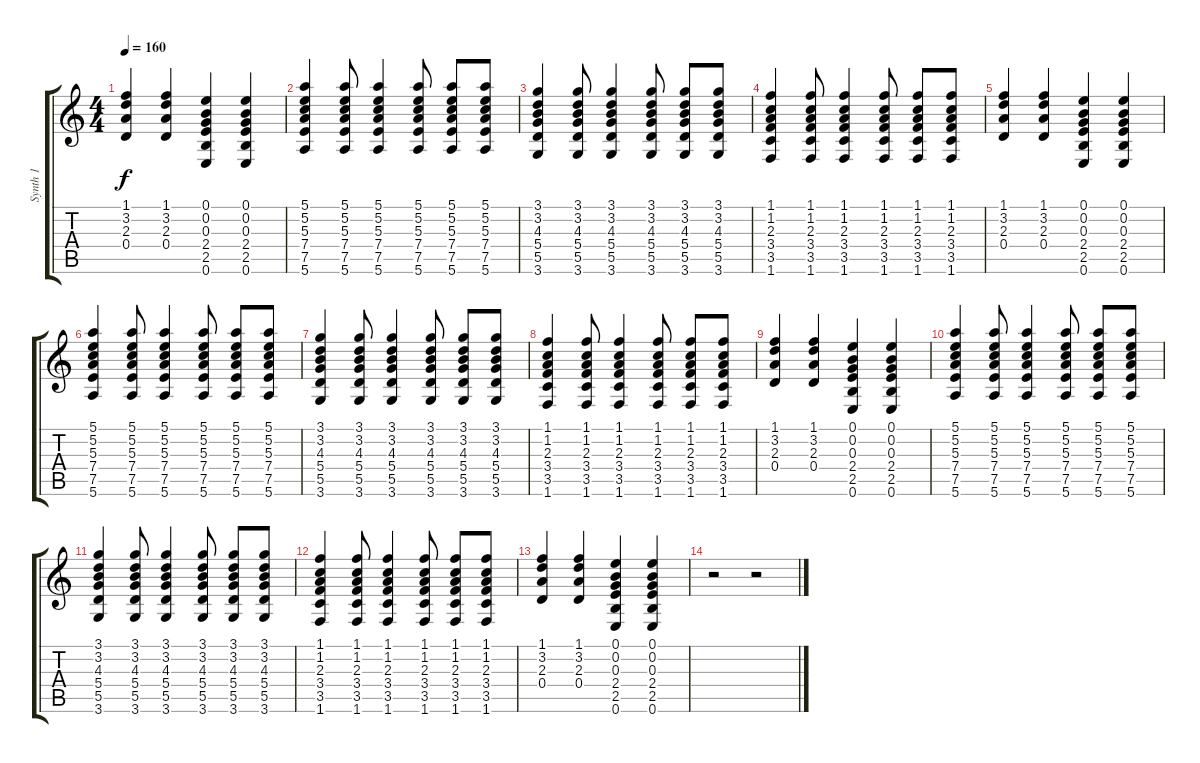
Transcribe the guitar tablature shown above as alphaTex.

\track ("Synth 1" "Synth 1") {instrument acousticguitarsteel}
\staff {score tabs}
\tuning (E4 B3 G3 D3 A2 E2) {hide}
\ts (4 4)
\tempo 160
\clef g2
\ks c
(1.1 3.2 2.3 0.4).4{dy f} (1.1 3.2 2.3 0.4).4 (0.1 0.2 0.3 2.4 2.5 0.6).4 (0.1 0.2 0.3 2.4 2.5 0.6).4 |
(5.1 5.2 5.3 7.4 7.5 5.6).4 (5.1 5.2 5.3 7.4 7.5 5.6).8 (5.1 5.2 5.3 7.4 7.5 5.6).4 (5.1 5.2 5.3 7.4 7.5 5.6).8 (5.1 5.2 5.3 7.4 7.5 5.6).8 (5.1 5.2 5.3 7.4 7.5 5.6).8 |
(3.1 3.2 4.3 5.4 5.5 3.6).4 (3.1 3.2 4.3 5.4 5.5 3.6).8 (3.1 3.2 4.3 5.4 5.5 3.6).4 (3.1 3.2 4.3 5.4 5.5 3.6).8 (3.1 3.2 4.3 5.4 5.5 3.6).8 (3.1 3.2 4.3 5.4 5.5 3.6).8 |
(1.1 1.2 2.3 3.4 3.5 1.6).4 (1.1 1.2 2.3 3.4 3.5 1.6).8 (1.1 1.2 2.3 3.4 3.5 1.6).4 (1.1 1.2 2.3 3.4 3.5 1.6).8 (1.1 1.2 2.3 3.4 3.5 1.6).8 (1.1 1.2 2.3 3.4 3.5 1.6).8 |
(1.1 3.2 2.3 0.4).4 (1.1 3.2 2.3 0.4).4 (0.1 0.2 0.3 2.4 2.5 0.6).4 (0.1 0.2 0.3 2.4 2.5 0.6).4 |
(5.1 5.2 5.3 7.4 7.5 5.6).4 (5.1 5.2 5.3 7.4 7.5 5.6).8 (5.1 5.2 5.3 7.4 7.5 5.6).4 (5.1 5.2 5.3 7.4 7.5 5.6).8 (5.1 5.2 5.3 7.4 7.5 5.6).8 (5.1 5.2 5.3 7.4 7.5 5.6).8 |
(3.1 3.2 4.3 5.4 5.5 3.6).4 (3.1 3.2 4.3 5.4 5.5 3.6).8 (3.1 3.2 4.3 5.4 5.5 3.6).4 (3.1 3.2 4.3 5.4 5.5 3.6).8 (3.1 3.2 4.3 5.4 5.5 3.6).8 (3.1 3.2 4.3 5.4 5.5 3.6).8 |
(1.1 1.2 2.3 3.4 3.5 1.6).4 (1.1 1.2 2.3 3.4 3.5 1.6).8 (1.1 1.2 2.3 3.4 3.5 1.6).4 (1.1 1.2 2.3 3.4 3.5 1.6).8 (1.1 1.2 2.3 3.4 3.5 1.6).8 (1.1 1.2 2.3 3.4 3.5 1.6).8 |
(1.1 3.2 2.3 0.4).4 (1.1 3.2 2.3 0.4).4 (0.1 0.2 0.3 2.4 2.5 0.6).4 (0.1 0.2 0.3 2.4 2.5 0.6).4 |
(5.1 5.2 5.3 7.4 7.5 5.6).4 (5.1 5.2 5.3 7.4 7.5 5.6).8 (5.1 5.2 5.3 7.4 7.5 5.6).4 (5.1 5.2 5.3 7.4 7.5 5.6).8 (5.1 5.2 5.3 7.4 7.5 5.6).8 (5.1 5.2 5.3 7.4 7.5 5.6).8 |
(3.1 3.2 4.3 5.4 5.5 3.6).4 (3.1 3.2 4.3 5.4 5.5 3.6).8 (3.1 3.2 4.3 5.4 5.5 3.6).4 (3.1 3.2 4.3 5.4 5.5 3.6).8 (3.1 3.2 4.3 5.4 5.5 3.6).8 (3.1 3.2 4.3 5.4 5.5 3.6).8 |
(1.1 1.2 2.3 3.4 3.5 1.6).4 (1.1 1.2 2.3 3.4 3.5 1.6).8 (1.1 1.2 2.3 3.4 3.5 1.6).4 (1.1 1.2 2.3 3.4 3.5 1.6).8 (1.1 1.2 2.3 3.4 3.5 1.6).8 (1.1 1.2 2.3 3.4 3.5 1.6).8 |
(1.1 3.2 2.3 0.4).4 (1.1 3.2 2.3 0.4).4 (0.1 0.2 0.3 2.4 2.5 0.6).4 (0.1 0.2 0.3 2.4 2.5 0.6).4 |
r.2 r.2
